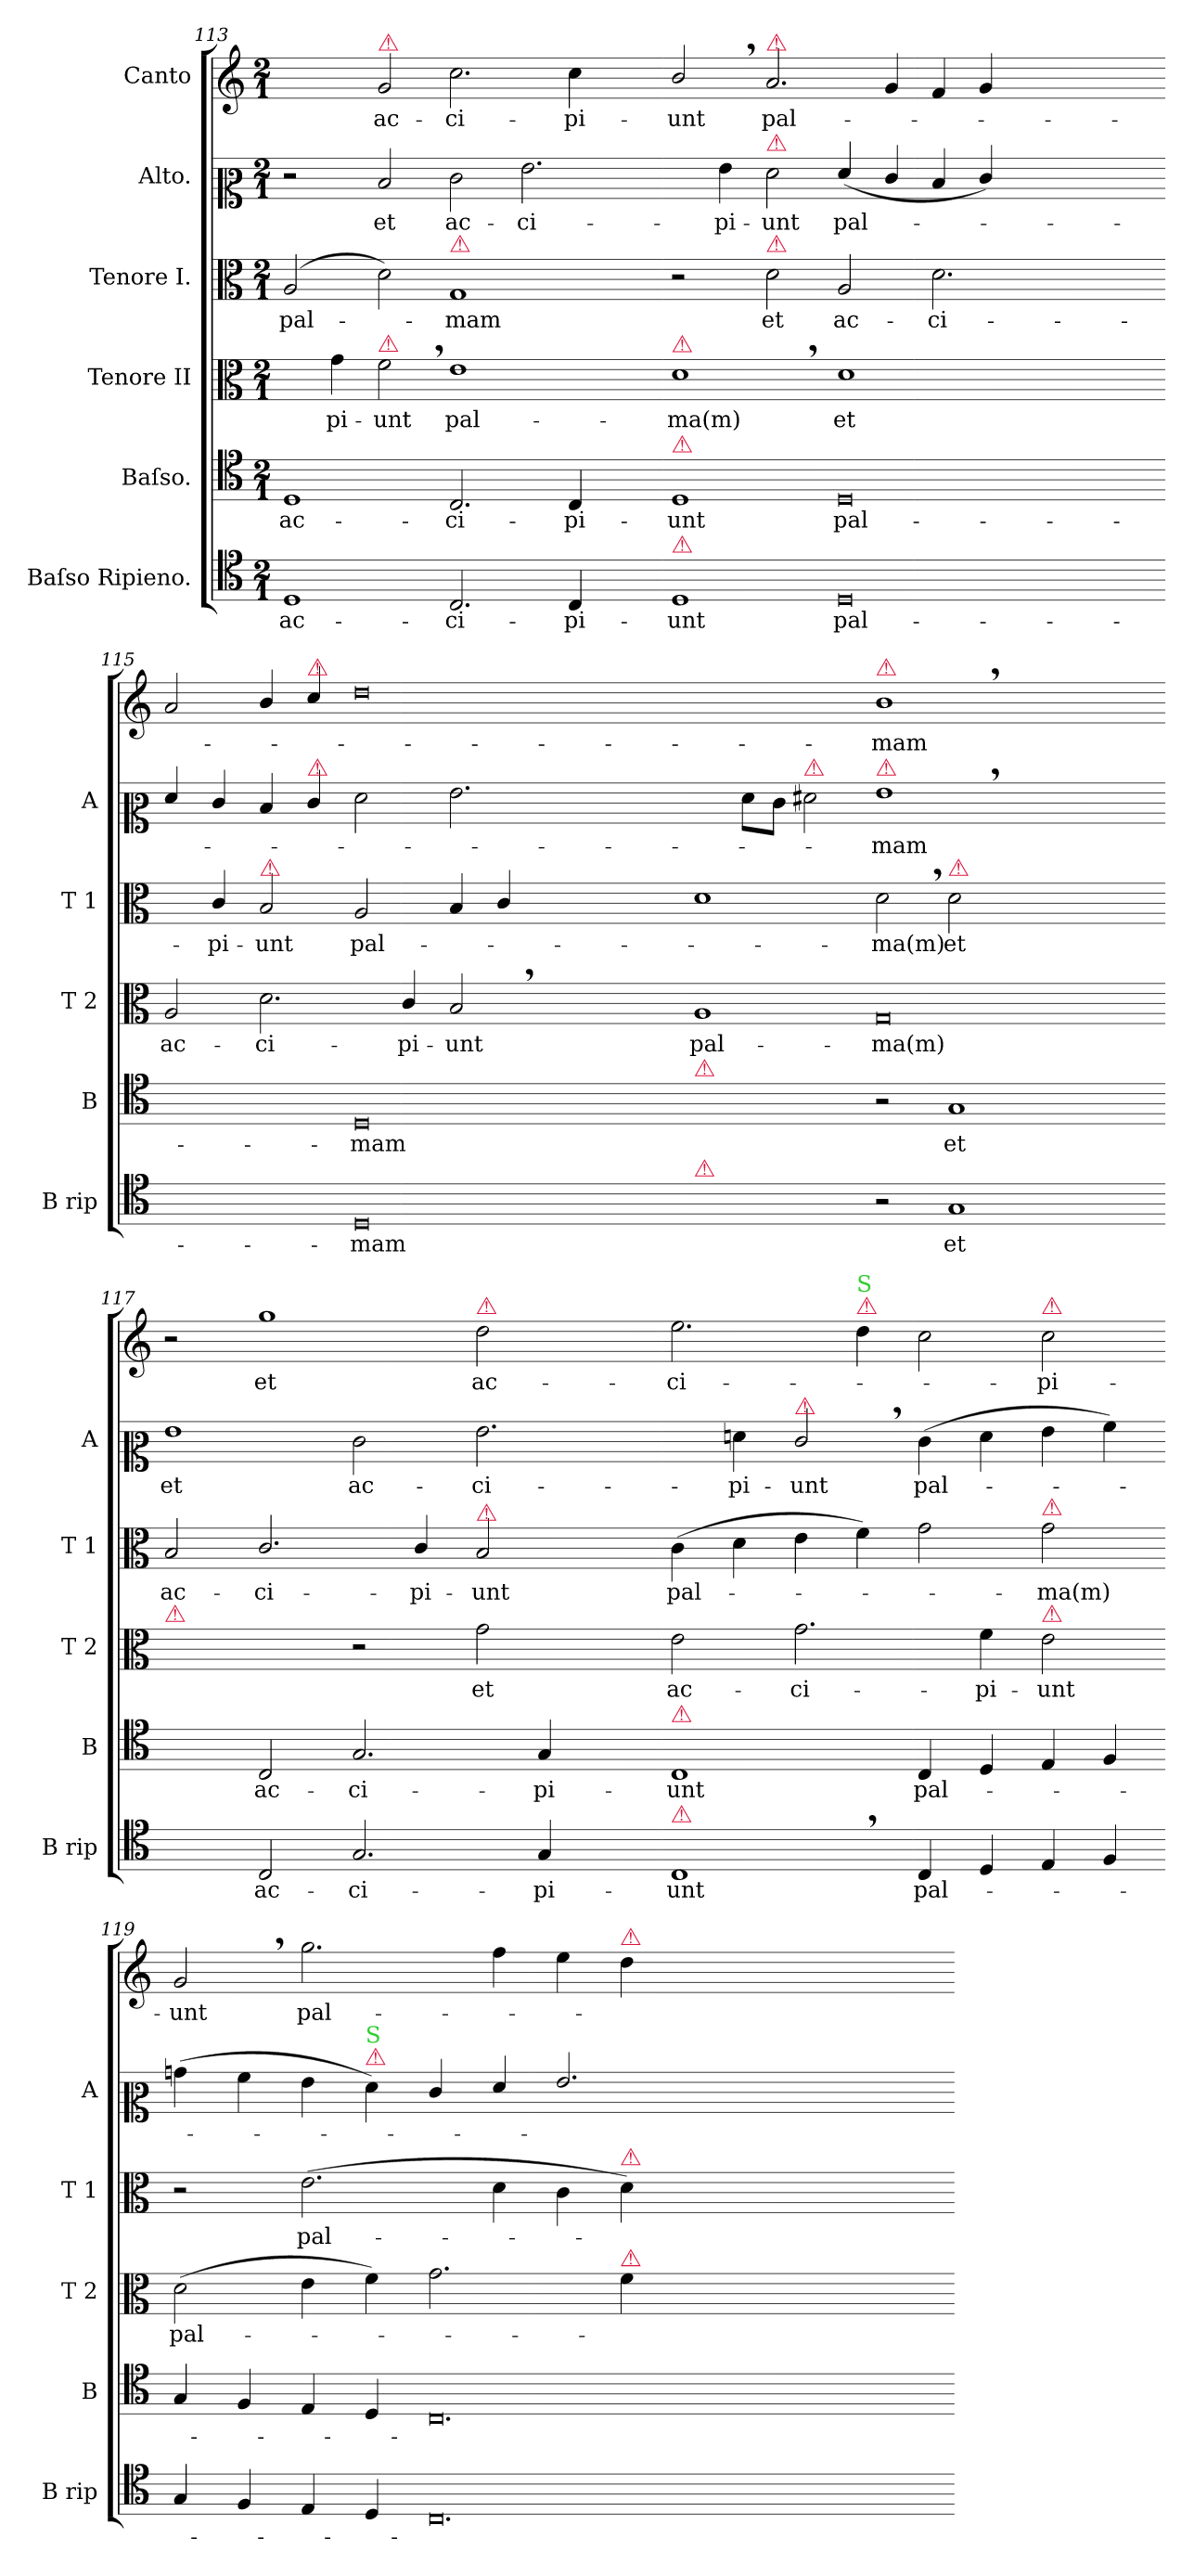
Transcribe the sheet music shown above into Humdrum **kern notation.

**kern	**text	**kern	**text	**kern	**text	**kern	**text	**kern	**text	**kern	**text
*part6	*part6	*part5	*part5	*part4	*part4	*part3	*part3	*part2	*part2	*part1	*part1
*staff6	*staff6	*staff5	*staff5	*staff4	*staff4	*staff3	*staff3	*staff2	*staff2	*staff1	*staff1
*I"Baſso Ripieno.	*	*I"Baſso.	*	*I"Tenore II	*	*I"Tenore I.	*	*I"Alto.	*	*I"Canto	*
*I'B rip	*	*I'B	*	*I'T 2	*	*I'T 1	*	*I'A	*	*	*
*clefC4	*	*clefC4	*	*clefC3	*	*clefC3	*	*clefC2	*	*clefG2	*
*k[]	*	*k[]	*	*k[]	*	*k[]	*	*k[]	*	*k[]	*
*M2/1	*	*M2/1	*	*M2/1	*	*M2/1	*	*M2/1	*	*M2/1	*
=113	=113	=113	=113	=113	=113	=113	=113	=113	=113	=113	=113
!	!LO:LY:i	!	!LO:LY:i	!	!	!	!	!	!	!	!
1D/	ac-	1D/	ac-	4ryy	.	(<2A/	pal-	2r	.	2ryy	.
.	.	.	.	4g\	-pi-	.	.	.	.	.	.
!	!	!	!	!	!	!	!	!	!	!LO:TX:a:color=crimson:t=⚠	!
!	!	!	!	!LO:TX:a:color=crimson:t=⚠	!	!	!	!	!	!	!
.	.	.	.	2f,\	-unt	2d\)	.	2d/	et	2g/	ac-
!	!	!	!	!	!	!LO:TX:a:color=crimson:t=⚠	!	!	!	!	!
!	!LO:LY:i	!	!LO:LY:i	!	!	!	!	!	!	!	!
2.C/	-ci-	2.C/	-ci-	1e\	pal-	1G/	-mam	2e\	ac-	2.cc\	-ci-
.	.	.	.	.	.	.	.	2.g\	-ci-	.	.
!	!LO:LY:i	!	!LO:LY:i	!	!	!	!	!	!	!	!
4C/	-pi-	4C/	-pi-	.	.	.	.	.	.	4cc\	-pi-
4ryy	.	4ryy	.	4ryy	.	4ryy	.	.	.	4ryy	.
=114-	=114-	=114-	=114-	=114-	=114-	=114-	=114-	=114-	=114-	=114-	=114-
!	!	!	!	!LO:TX:a:color=crimson:t=⚠	!	!	!	!	!	!	!
!	!	!LO:TX:a:color=crimson:t=⚠	!	!	!	!	!	!	!	!	!
!LO:TX:a:color=crimson:t=⚠	!	!	!	!	!	!	!	!	!	!	!
!	!LO:LY:i	!	!LO:LY:i	!	!	!	!	!	!	!	!
1D/	-unt	1D/	-unt	1d,\	-ma(m)	2r	.	4ryy	.	2b,/	-unt
.	.	.	.	.	.	.	.	4g\	-pi-	.	.
!	!	!	!	!	!	!	!	!	!	!LO:TX:a:color=crimson:t=⚠	!
!	!	!	!	!	!	!	!	!LO:TX:a:color=crimson:t=⚠	!	!	!
!	!	!	!	!	!	!LO:TX:a:color=crimson:t=⚠	!	!	!	!	!
.	.	.	.	.	.	2d\	et	2f\	-unt	2.a/	pal-
!	!LO:LY:i	!	!LO:LY:i	!	!LO:LY:i	!	!	!	!	!	!
0D/	pal-	0D/	pal-	1d\	et	2A/	ac-	(4f/	pal-	.	.
.	.	.	.	.	.	.	.	4e/	.	4g/	.
.	.	.	.	.	.	2.d\	-ci-	4d/	.	4f/	.
.	.	.	.	.	.	.	.	4e/)	.	4g/	.
.	.	.	.	1ryy	.	.	.	1ryy	.	1ryy	.
.	.	.	.	.	.	2.ryy	.	.	.	.	.
=115-	=115-	=115-	=115-	=115-	=115-	=115-	=115-	=115-	=115-	=115-	=115-
!	!	!	!	!	!LO:LY:i	!	!	!	!	!	!
1ryy	.	1ryy	.	2A/	ac-	4ryy	.	4f/	.	2a/	.
.	.	.	.	.	.	4c/	-pi-	4e/	.	.	.
!	!	!	!	!	!	!LO:TX:a:color=crimson:t=⚠	!	!	!	!	!
!	!	!	!	!	!LO:LY:i	!	!	!	!	!	!
.	.	.	.	2.d\	-ci-	2B/	-unt	4d/	.	4b/	.
!	!	!	!	!	!	!	!	!	!	!LO:TX:a:color=crimson:t=⚠	!
!	!	!	!	!	!	!	!	!LO:TX:a:color=crimson:t=⚠	!	!	!
.	.	.	.	.	.	.	.	4e/	.	4cc/	.
!	!LO:LY:i	!	!LO:LY:i	!	!	!	!	!	!	!	!
0D/	-mam	0D/	-mam	.	.	2A/	pal-	2f\	.	0dd\	.
!	!	!	!	!	!LO:LY:i	!	!	!	!	!	!
.	.	.	.	4c/	-pi-	.	.	.	.	.	.
!	!	!	!	!	!LO:LY:i	!	!	!	!	!	!
.	.	.	.	2B,/	-unt	4B/	.	2.g\	.	.	.
.	.	.	.	.	.	4c/	.	.	.	.	.
.	.	.	.	1ryy	.	1ryy	.	.	.	.	.
.	.	.	.	.	.	.	.	2.ryy	.	.	.
=116-	=116-	=116-	=116-	=116-	=116-	=116-	=116-	=116-	=116-	=116-	=116-
!	!	!LO:TX:a:color=crimson:t=⚠	!	!	!	!	!	!	!	!	!
!LO:TX:a:color=crimson:t=⚠	!	!	!	!	!	!	!	!	!	!	!
!	!	!	!	!	!LO:LY:i	!	!	!	!	!	!
1ryy	.	1ryy	.	1A/	pal-	1d\	.	4ryy	.	1ryy	.
.	.	.	.	.	.	.	.	8f\L	.	.	.
.	.	.	.	.	.	.	.	8e\J	.	.	.
!	!	!	!	!	!	!	!	!LO:TX:a:color=crimson:t=⚠	!	!	!
.	.	.	.	.	.	.	.	2f#X\	.	.	.
!	!	!	!	!	!	!	!	!	!	!LO:TX:a:color=crimson:t=⚠	!
!	!	!	!	!	!	!	!	!LO:TX:a:color=crimson:t=⚠	!	!	!
!	!	!	!	!	!LO:LY:i	!	!	!	!	!	!
2r	.	2r	.	0G/	-ma(m)	2d,\	-ma(m)	1g,\	-mam	1b,\	-mam
!	!	!	!	!	!	!LO:TX:a:color=crimson:t=⚠	!	!	!	!	!
1G/	et	1G/	et	.	.	2d\	et	.	.	.	.
.	.	.	.	.	.	1ryy	.	1ryy	.	1ryy	.
2ryy	.	2ryy	.	.	.	.	.	.	.	.	.
=117-	=117-	=117-	=117-	=117-	=117-	=117-	=117-	=117-	=117-	=117-	=117-
!	!	!	!	!LO:TX:a:color=crimson:t=⚠	!	!	!	!	!	!	!
2ryy	.	2ryy	.	1ryy	.	2B/	ac-	1g\	et	2r	.
2C/	ac-	2C/	ac-	.	.	2.c/	-ci-	.	.	1gg\	et
2.G/	-ci-	2.G/	-ci-	2r	.	.	.	2e\	ac-	.	.
.	.	.	.	.	.	4c/	-pi-	.	.	.	.
!	!	!	!	!	!	!	!	!	!	!LO:TX:a:color=crimson:t=⚠	!
!	!	!	!	!	!	!LO:TX:a:color=crimson:t=⚠	!	!	!	!	!
.	.	.	.	2g\	et	2B/	-unt	2.g\	-ci-	2dd\	ac-
4G/	-pi-	4G/	-pi-	.	.	.	.	.	.	.	.
4ryy	.	4ryy	.	4ryy	.	4ryy	.	.	.	4ryy	.
=118-	=118-	=118-	=118-	=118-	=118-	=118-	=118-	=118-	=118-	=118-	=118-
!	!	!LO:TX:a:color=crimson:t=⚠	!	!	!	!	!	!	!	!	!
!LO:TX:a:color=crimson:t=⚠	!	!	!	!	!	!	!	!	!	!	!
1C,/	-unt	1C/	-unt	2e\	ac-	(4c\	pal-	4ryy	.	2.ee\	-ci-
.	.	.	.	.	.	4d\	.	4fn\	-pi-	.	.
!	!	!	!	!	!	!	!	!LO:TX:a:color=crimson:t=⚠	!	!	!
.	.	.	.	2.g\	-ci-	4e\	.	2e,/	-unt	.	.
!	!	!	!	!	!	!	!	!	!	!LO:TX:a:color=crimson:t=⚠	!
!	!	!	!	!	!	!	!	!	!	!LO:TX:a:color=limegreen:t=S	!
.	.	.	.	.	.	4f\)	.	.	.	4dd\	.
4C/	pal-	4C/	pal-	.	.	2g\	.	(4e\	pal-	2cc\	.
4D/	.	4D/	.	4f\	-pi-	.	.	4f\	.	.	.
!	!	!	!	!	!	!	!	!	!	!LO:TX:a:color=crimson:t=⚠	!
!	!	!	!	!	!	!LO:TX:a:color=crimson:t=⚠	!	!	!	!	!
!	!	!	!	!LO:TX:a:color=crimson:t=⚠	!	!	!	!	!	!	!
4E/	.	4E/	.	2e\	-unt	2g\	-ma(m)	4g\	.	2cc\	-pi-
4F/	.	4F/	.	.	.	.	.	4a\)	.	.	.
=119-	=119-	=119-	=119-	=119-	=119-	=119-	=119-	=119-	=119-	=119-	=119-
4G/	.	4G/	.	(2d\	pal-	2r	.	(4bn\	.	2g,/	-unt
4F/	.	4F/	.	.	.	.	.	4a\	.	.	.
4E/	.	4E/	.	4e\	.	(2.e\	pal-	4g\	.	2.gg\	pal-
!	!	!	!	!	!	!	!	!LO:TX:a:color=crimson:t=⚠	!	!	!
!	!	!	!	!	!	!	!	!LO:TX:a:color=limegreen:t=S	!	!	!
4D/	.	4D/	.	4f\)	.	.	.	4f\)	.	.	.
0.C/	.	0.C/	.	2.g\	.	.	.	4e/	.	.	.
.	.	.	.	.	.	4d\	.	4f/	.	4ff\	.
.	.	.	.	.	.	4c\	.	2.g/	.	4ee\	.
!	!	!	!	!	!	!	!	!	!	!LO:TX:a:color=crimson:t=⚠	!
!	!	!	!	!	!	!LO:TX:a:color=crimson:t=⚠	!	!	!	!	!
!	!	!	!	!LO:TX:a:color=crimson:t=⚠	!	!	!	!	!	!	!
.	.	.	.	4f\	.	4d\)	.	.	.	4dd\	.
.	.	.	.	0ryy	.	0ryy	.	.	.	0ryy	.
.	.	.	.	.	.	.	.	1..ryy	.	.	.
=-	=-	=-	=-	=-	=-	=-	=-	=-	=-	=-	=-
*-	*-	*-	*-	*-	*-	*-	*-	*-	*-	*-	*-
